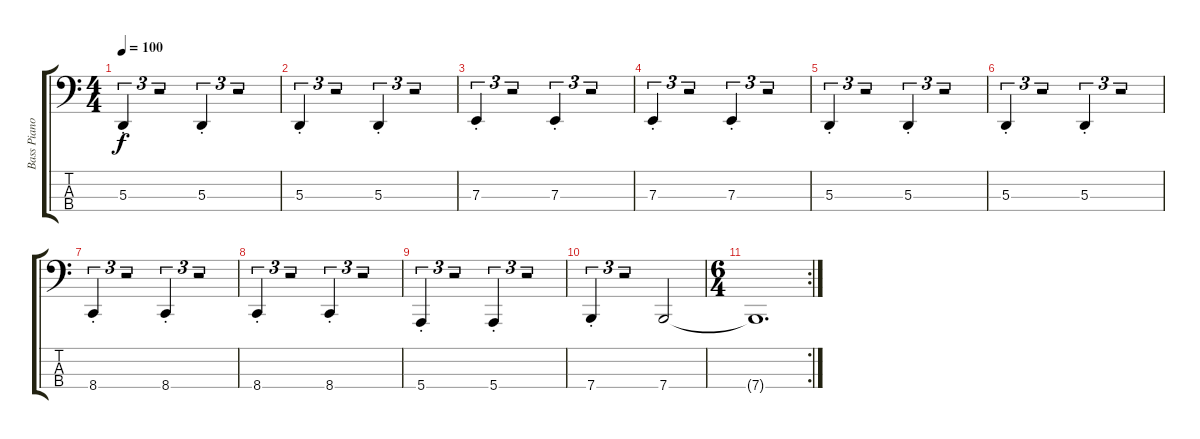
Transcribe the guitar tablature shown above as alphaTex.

\track ("Bass Piano" "Bass Piano") {instrument brightacousticpiano}
\staff {score tabs}
\tuning (G2 D2 A1 E1) {hide}
\ts (4 4)
\tempo 100
\clef f4
\ks c
5.3{st}.4{tu (3 2) dy f} r.2{tu (3 2)} 5.3{st}.4{tu (3 2)} r.2{tu (3 2)} |
5.3{st}.4{tu (3 2)} r.2{tu (3 2)} 5.3{st}.4{tu (3 2)} r.2{tu (3 2)} |
7.3{st}.4{tu (3 2)} r.2{tu (3 2)} 7.3{st}.4{tu (3 2)} r.2{tu (3 2)} |
7.3{st}.4{tu (3 2)} r.2{tu (3 2)} 7.3{st}.4{tu (3 2)} r.2{tu (3 2)} |
5.3{st}.4{tu (3 2)} r.2{tu (3 2)} 5.3{st}.4{tu (3 2)} r.2{tu (3 2)} |
5.3{st}.4{tu (3 2)} r.2{tu (3 2)} 5.3{st}.4{tu (3 2)} r.2{tu (3 2)} |
8.4{st}.4{tu (3 2)} r.2{tu (3 2)} 8.4{st}.4{tu (3 2)} r.2{tu (3 2)} |
8.4{st}.4{tu (3 2)} r.2{tu (3 2)} 8.4{st}.4{tu (3 2)} r.2{tu (3 2)} |
5.4{st}.4{tu (3 2)} r.2{tu (3 2)} 5.4{st}.4{tu (3 2)} r.2{tu (3 2)} |
7.4{st}.4{tu (3 2)} r.2{tu (3 2)} 7.4.2 |
\rc 2
\ts (6 4)
7.4{t}.1{d}
